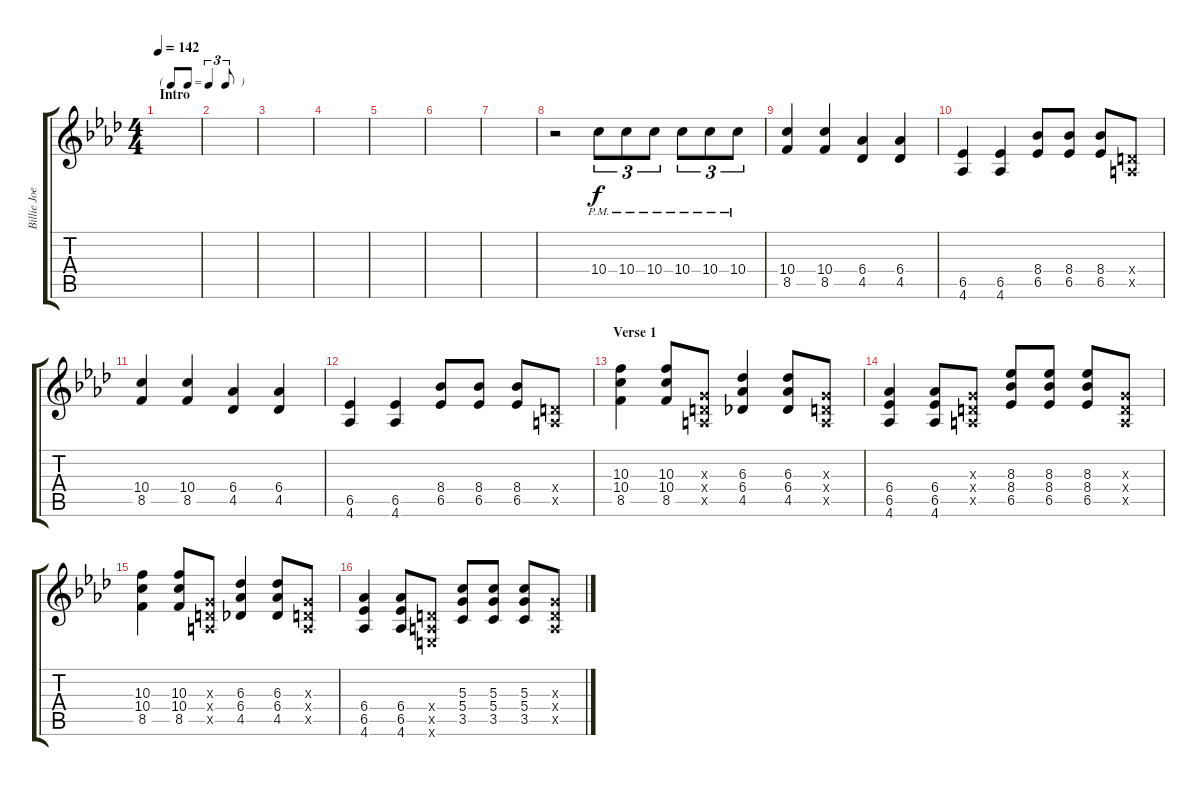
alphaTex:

\track ("Billie Joe Armstrong (Guitar 2)" "Billie Joe") {instrument distortionguitar}
\staff {score tabs}
\tuning (E4 B3 G3 D3 A2 E2) {hide}
\ts (4 4)
\tf triplet8th
\section ("" "Intro")
\tempo 142
\clef g2
\ks ab
|
|
|
|
|
|
|
r.2 10.4{pm}.8{tu (3 2)} 10.4{pm}.8{tu (3 2)} 10.4{pm}.8{tu (3 2)} 10.4{pm}.8{tu (3 2)} 10.4{pm}.8{tu (3 2)} 10.4{pm}.8{tu (3 2)} |
(10.4 8.5).4 (10.4 8.5).4 (6.4 4.5).4 (6.4 4.5).4 |
(6.5 4.6).4 (6.5 4.6).4 (8.4 6.5).8 (8.4 6.5).8 (8.4 6.5).8 (0.4{x} 0.5{x}).8 |
(10.4 8.5).4 (10.4 8.5).4 (6.4 4.5).4 (6.4 4.5).4 |
(6.5 4.6).4 (6.5 4.6).4 (8.4 6.5).8 (8.4 6.5).8 (8.4 6.5).8 (0.4{x} 0.5{x}).8 |
\section ("" "Verse 1")
(10.3 10.4 8.5).4 (10.3 10.4 8.5).8 (0.3{x} 0.4{x} 0.5{x}).8 (6.3 6.4 4.5).4 (6.3 6.4 4.5).8 (0.3{x} 0.4{x} 0.5{x}).8 |
(6.4 6.5 4.6).4 (6.4 6.5 4.6).8 (0.3{x} 0.4{x} 0.5{x}).8 (8.3 8.4 6.5).8 (8.3 8.4 6.5).8 (8.3 8.4 6.5).8 (0.3{x} 0.4{x} 0.5{x}).8 |
(10.3 10.4 8.5).4 (10.3 10.4 8.5).8 (0.3{x} 0.4{x} 0.5{x}).8 (6.3 6.4 4.5).4 (6.3 6.4 4.5).8 (0.3{x} 0.4{x} 0.5{x}).8 |
(6.4 6.5 4.6).4 (6.4 6.5 4.6).8 (0.4{x} 0.5{x} 0.6{x}).8 (5.3 5.4 3.5).8 (5.3 5.4 3.5).8 (5.3 5.4 3.5).8 (0.3{x} 0.4{x} 0.5{x}).8
